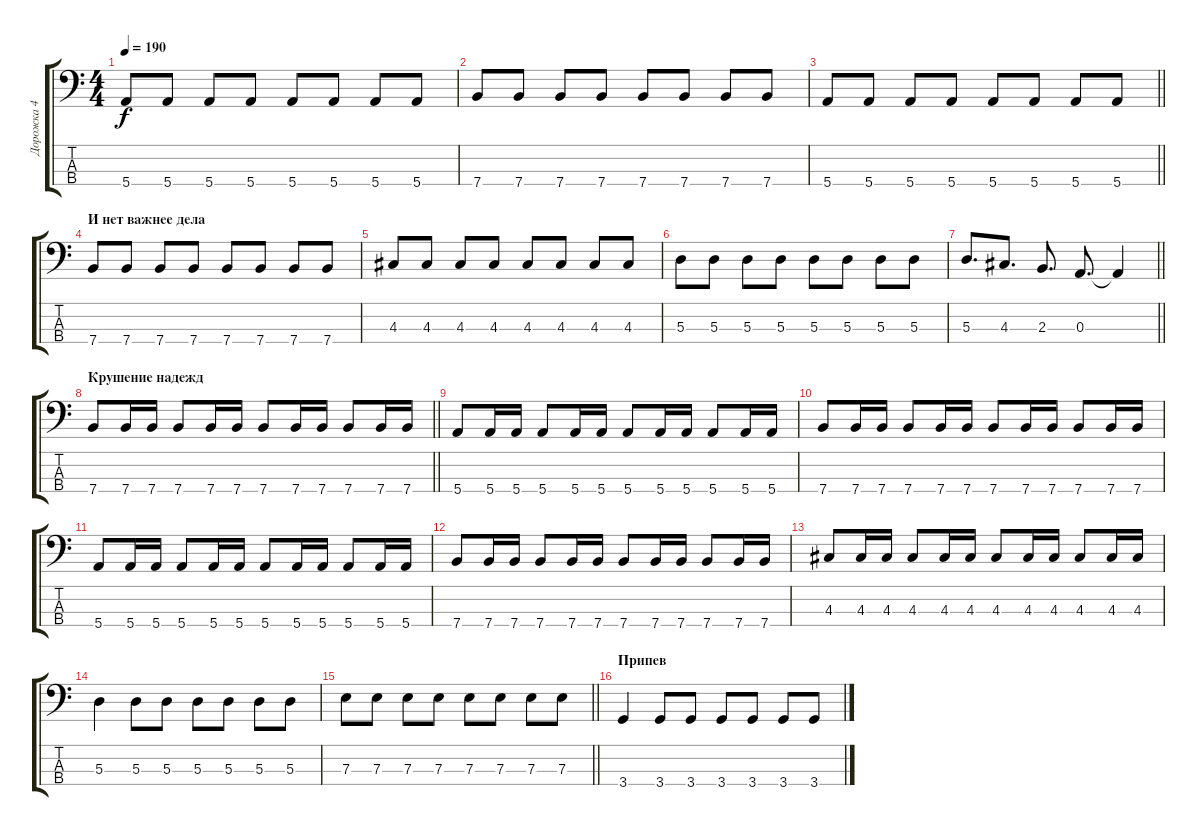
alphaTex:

\track ("Дорожка 4" "Дорожка 4") {instrument electricbasspick}
\staff {score tabs}
\tuning (G2 D2 A1 E1) {hide}
\ts (4 4)
\tempo 190
\clef f4
\ks c
5.4.8{dy f} 5.4.8 5.4.8 5.4.8 5.4.8 5.4.8 5.4.8 5.4.8 |
7.4.8 7.4.8 7.4.8 7.4.8 7.4.8 7.4.8 7.4.8 7.4.8 |
\barLineRight lightlight
5.4.8 5.4.8 5.4.8 5.4.8 5.4.8 5.4.8 5.4.8 5.4.8 |
\section ("" "И нет важнее дела")
7.4.8 7.4.8 7.4.8 7.4.8 7.4.8 7.4.8 7.4.8 7.4.8 |
4.3.8 4.3.8 4.3.8 4.3.8 4.3.8 4.3.8 4.3.8 4.3.8 |
5.3.8 5.3.8 5.3.8 5.3.8 5.3.8 5.3.8 5.3.8 5.3.8 |
\barLineRight lightlight
5.3.8{d} 4.3.8{d} 2.3.8{d} 0.3.8{d} 0.3{t}.4 |
\section ("" "Крушение надежд")
\barLineRight lightlight
7.4.8 7.4.16 7.4.16 7.4.8 7.4.16 7.4.16 7.4.8 7.4.16 7.4.16 7.4.8 7.4.16 7.4.16 |
\section ("" "")
5.4.8 5.4.16 5.4.16 5.4.8 5.4.16 5.4.16 5.4.8 5.4.16 5.4.16 5.4.8 5.4.16 5.4.16 |
7.4.8 7.4.16 7.4.16 7.4.8 7.4.16 7.4.16 7.4.8 7.4.16 7.4.16 7.4.8 7.4.16 7.4.16 |
5.4.8 5.4.16 5.4.16 5.4.8 5.4.16 5.4.16 5.4.8 5.4.16 5.4.16 5.4.8 5.4.16 5.4.16 |
7.4.8 7.4.16 7.4.16 7.4.8 7.4.16 7.4.16 7.4.8 7.4.16 7.4.16 7.4.8 7.4.16 7.4.16 |
4.3.8 4.3.16 4.3.16 4.3.8 4.3.16 4.3.16 4.3.8 4.3.16 4.3.16 4.3.8 4.3.16 4.3.16 |
5.3.4 5.3.8 5.3.8 5.3.8 5.3.8 5.3.8 5.3.8 |
\barLineRight lightlight
7.3.8 7.3.8 7.3.8 7.3.8 7.3.8 7.3.8 7.3.8 7.3.8 |
\section ("" "Припев")
3.4.4 3.4.8 3.4.8 3.4.8 3.4.8 3.4.8 3.4.8
